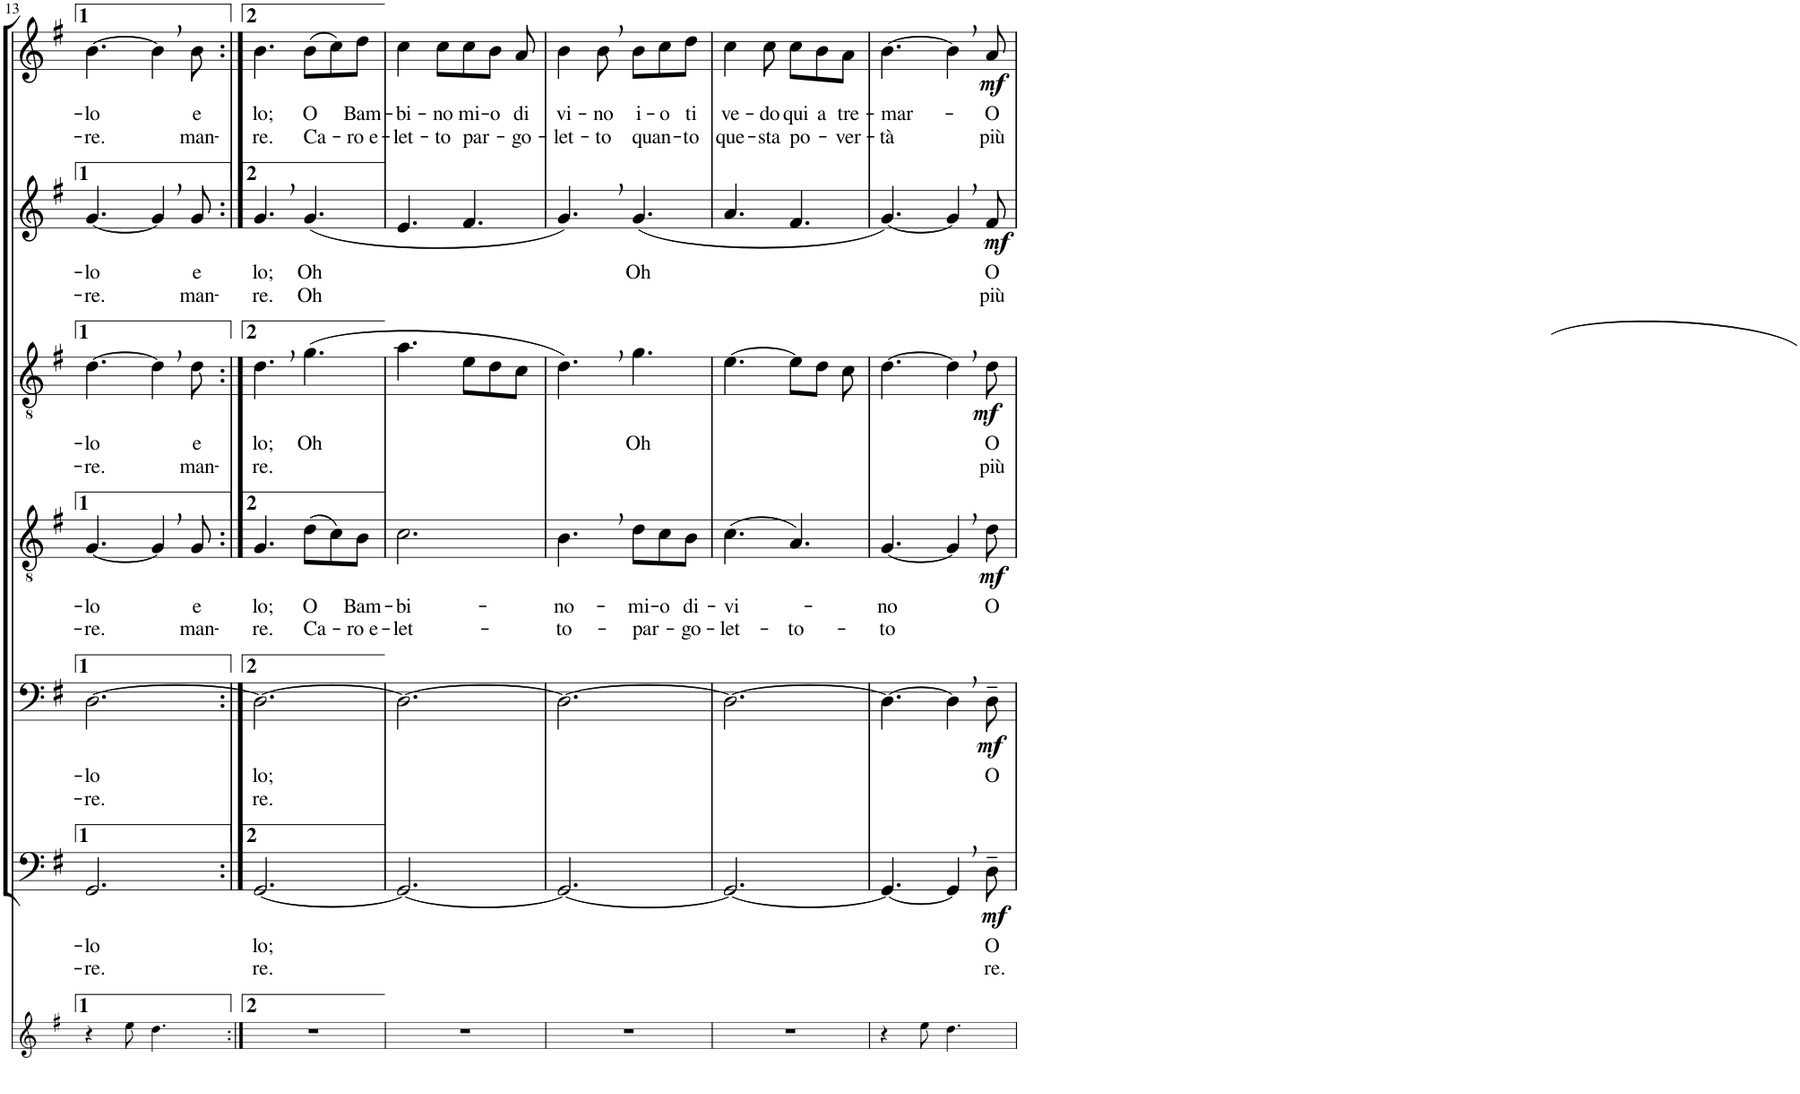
**kern	**kern	**text	**text	**dynam	**kern	**text	**text	**dynam	**kern	**text	**text	**dynam	**kern	**text	**text	**dynam	**kern	**text	**text	**dynam	**kern	**text	**text	**dynam
*part7	*part6	*part6	*part6	*part6	*part5	*part5	*part5	*part5	*part4	*part4	*part4	*part4	*part3	*part3	*part3	*part3	*part2	*part2	*part2	*part2	*part1	*part1	*part1	*part1
*staff7	*staff6	*staff6	*staff6	*staff6	*staff5	*staff5	*staff5	*staff5	*staff4	*staff4	*staff4	*staff4	*staff3	*staff3	*staff3	*staff3	*staff2	*staff2	*staff2	*staff2	*staff1	*staff1	*staff1	*staff1
*I"Campane	*I"Bassi II	*	*	*	*I"Bassi I	*	*	*	*I"Tenori II	*	*	*	*I"Tenori I	*	*	*	*I"Contralti	*	*	*	*I"Soprani	*	*	*
!!LO:PB:g=z
*clefG2	*clefF4	*	*	*	*clefF4	*	*	*	*clefGv2	*	*	*	*clefGv2	*	*	*	*clefG2	*	*	*	*clefG2	*	*	*
*	*	*	*	*	*	*	*	*	*	*	*	*	*	*	*	*	*	*	*	*	*Trd1c2	*	*	*
*k[f#]	*k[f#]	*	*	*	*k[f#]	*	*	*	*k[f#]	*	*	*	*k[f#]	*	*	*	*k[f#]	*	*	*	*k[f#]	*	*	*
*G:	*G:	*	*	*	*G:	*	*	*	*G:	*	*	*	*G:	*	*	*	*G:	*	*	*	*G:	*	*	*
*M6/8	*M6/8	*	*	*	*M6/8	*	*	*	*M6/8	*	*	*	*M6/8	*	*	*	*M6/8	*	*	*	*M6/8	*	*	*
=13	=13	=13	=13	=13	=13	=13	=13	=13	=13	=13	=13	=13	=13	=13	=13	=13	=13	=13	=13	=13	=13	=13	=13	=13
!	!	!LO:LY:b	!LO:LY:b	!	!	!LO:LY:b	!LO:LY:b	!	!	!LO:LY:b	!LO:LY:b	!	!	!LO:LY:b	!LO:LY:b	!	!	!LO:LY:b	!LO:LY:b	!	!	!LO:LY:b	!LO:LY:b	!
4r	2.GG/	-lo	-re.	.	[2.D\	-lo	-re.	.	[4.G/	-lo	-re.	.	[4.d\	-lo	-re.	.	[4.g/	-lo	-re.	.	[4.b\	-lo	-re.	.
8ee\	.	.	.	.	.	.	.	.	.	.	.	.	.	.	.	.	.	.	.	.	.	.	.	.
4.dd\	.	.	.	.	.	.	.	.	4G,/]	.	.	.	4d,\]	.	.	.	4g,/]	.	.	.	4b,\]	.	.	.
!	!	!	!	!	!	!	!	!	!	!LO:LY:b	!LO:LY:b	!	!	!LO:LY:b	!LO:LY:b	!	!	!LO:LY:b	!LO:LY:b	!	!	!LO:LY:b	!LO:LY:b	!
.	.	.	.	.	.	.	.	.	8G/	e	man-	.	8d\	e	man-	.	8g/	e	man-	.	8b\	e	man-	.
=14:|!	=14:|!	=14:|!	=14:|!	=14:|!	=14:|!	=14:|!	=14:|!	=14:|!	=14:|!	=14:|!	=14:|!	=14:|!	=14:|!	=14:|!	=14:|!	=14:|!	=14:|!	=14:|!	=14:|!	=14:|!	=14:|!	=14:|!	=14:|!	=14:|!
!	!	!LO:LY:b	!LO:LY:b	!	!	!LO:LY:b	!LO:LY:b	!	!	!LO:LY:b	!LO:LY:b	!	!	!LO:LY:b	!LO:LY:b	!	!	!LO:LY:b	!LO:LY:b	!	!	!LO:LY:b	!LO:LY:b	!
2.r	[2.GG/	lo;	re.	.	2.D\_	lo;	re.	.	4.G/	lo;	-re.	.	4.d,\	lo;	-re.	.	4.g,/	lo;	-re.	.	4.b\	lo;	re.	.
!	!	!	!	!	!	!	!	!	!	!LO:LY:b	!LO:LY:b	!	!	!LO:LY:b	!	!	!	!LO:LY:b	!LO:LY:b	!	!	!LO:LY:b	!LO:LY:b	!
.	.	.	.	.	.	.	.	.	(8d\L	O	Ca-	.	(4.g\	Oh	.	.	(4.g/	Oh	Oh	.	(8b\L	-O	Ca-	.
.	.	.	.	.	.	.	.	.	8c\)	.	.	.	.	.	.	.	.	.	.	.	8cc\)	.	.	.
!	!	!	!	!	!	!	!	!	!	!LO:LY:b	!LO:LY:b	!	!	!	!	!	!	!	!	!	!	!LO:LY:b	!LO:LY:b	!
.	.	.	.	.	.	.	.	.	8B\J	Bam-	-ro e-	.	.	.	.	.	.	.	.	.	8dd\J	Bam-	-ro e-	.
=15	=15	=15	=15	=15	=15	=15	=15	=15	=15	=15	=15	=15	=15	=15	=15	=15	=15	=15	=15	=15	=15	=15	=15	=15
!	!	!	!	!	!	!	!	!	!	!LO:LY:b	!LO:LY:b	!	!	!	!	!	!	!	!	!	!	!LO:LY:b	!LO:LY:b	!
2.r	2.GG/_	.	.	.	2.D\_	.	.	.	2.c\	-bi-	-let-	.	4.a\	.	.	.	4.e/	.	.	.	4cc\	-bi-	-let-	.
!	!	!	!	!	!	!	!	!	!	!	!	!	!	!	!	!	!	!	!	!	!	!LO:LY:b	!LO:LY:b	!
.	.	.	.	.	.	.	.	.	.	.	.	.	.	.	.	.	.	.	.	.	8cc\L	-no	-to	.
!	!	!	!	!	!	!	!	!	!	!	!	!	!	!	!	!	!	!	!	!	!	!LO:LY:b	!LO:LY:b	!
.	.	.	.	.	.	.	.	.	.	.	.	.	8e\L	.	.	.	4.f#/	.	.	.	8cc\	mi-	par-	.
!	!	!	!	!	!	!	!	!	!	!	!	!	!	!	!	!	!	!	!	!	!	!LO:LY:b	!	!
.	.	.	.	.	.	.	.	.	.	.	.	.	8d\	.	.	.	.	.	.	.	8b\J	-o	.	.
!	!	!	!	!	!	!	!	!	!	!	!	!	!	!	!	!	!	!	!	!	!	!LO:LY:b	!LO:LY:b	!
.	.	.	.	.	.	.	.	.	.	.	.	.	8c\J	.	.	.	.	.	.	.	8a/	di	-go-	.
=16	=16	=16	=16	=16	=16	=16	=16	=16	=16	=16	=16	=16	=16	=16	=16	=16	=16	=16	=16	=16	=16	=16	=16	=16
!	!	!	!	!	!	!	!	!	!	!LO:LY:b	!LO:LY:b	!	!	!	!	!	!	!	!	!	!	!LO:LY:b	!LO:LY:b	!
2.r	2.GG/_	.	.	.	2.D\_	.	.	.	4.B,\	-no-	-to-	.	4.d,\)	.	.	.	4.g,/)	.	.	.	4b\	vi-	-let-	.
!	!	!	!	!	!	!	!	!	!	!	!	!	!	!	!	!	!	!	!	!	!	!LO:LY:b	!LO:LY:b	!
.	.	.	.	.	.	.	.	.	.	.	.	.	.	.	.	.	.	.	.	.	8b,\	-no	-to	.
!	!	!	!	!	!	!	!	!	!	!LO:LY:b	!LO:LY:b	!	!	!LO:LY:b	!	!	!	!LO:LY:b	!	!	!	!LO:LY:b	!LO:LY:b	!
.	.	.	.	.	.	.	.	.	8d\L	-mi-	-par-	.	(4.g\	Oh	.	.	(4.g/	Oh	.	.	8b\L	i-	quan-	.
!	!	!	!	!	!	!	!	!	!	!LO:LY:b	!	!	!	!	!	!	!	!	!	!	!	!LO:LY:b	!	!
.	.	.	.	.	.	.	.	.	8c\	-o	.	.	.	.	.	.	.	.	.	.	8cc\	-o	.	.
!	!	!	!	!	!	!	!	!	!	!LO:LY:b	!LO:LY:b	!	!	!	!	!	!	!	!	!	!	!LO:LY:b	!LO:LY:b	!
.	.	.	.	.	.	.	.	.	8B\J	di-	-go-	.	.	.	.	.	.	.	.	.	8dd\J	ti	-to	.
=17	=17	=17	=17	=17	=17	=17	=17	=17	=17	=17	=17	=17	=17	=17	=17	=17	=17	=17	=17	=17	=17	=17	=17	=17
!	!	!	!	!	!	!	!	!	!	!LO:LY:b	!LO:LY:b	!	!	!	!	!	!	!	!	!	!	!LO:LY:b	!LO:LY:b	!
2.r	2.GG/_	.	.	.	2.D\_	.	.	.	(4.c\	-vi-	-let-	.	[4.e\	.	.	.	4.a/	.	.	.	4cc\	ve-	que-	.
!	!	!	!	!	!	!	!	!	!	!	!	!	!	!	!	!	!	!	!	!	!	!LO:LY:b	!LO:LY:b	!
.	.	.	.	.	.	.	.	.	.	.	.	.	.	.	.	.	.	.	.	.	8cc\	-do	-sta	.
!	!	!	!	!	!	!	!	!	!	!	!LO:LY:b	!	!	!	!	!	!	!	!	!	!	!LO:LY:b	!LO:LY:b	!
.	.	.	.	.	.	.	.	.	4.A/)	.	-to-	.	8e\L]	.	.	.	4.f#/	.	.	.	8cc\L	qui	po-	.
!	!	!	!	!	!	!	!	!	!	!	!	!	!	!	!	!	!	!	!	!	!	!LO:LY:b	!	!
.	.	.	.	.	.	.	.	.	.	.	.	.	8d\J	.	.	.	.	.	.	.	8b\	a	.	.
!	!	!	!	!	!	!	!	!	!	!	!	!	!	!	!	!	!	!	!	!	!	!LO:LY:b	!LO:LY:b	!
.	.	.	.	.	.	.	.	.	.	.	.	.	8c\	.	.	.	.	.	.	.	8a\J	tre-	-ver-	.
=18	=18	=18	=18	=18	=18	=18	=18	=18	=18	=18	=18	=18	=18	=18	=18	=18	=18	=18	=18	=18	=18	=18	=18	=18
!	!	!	!	!	!	!	!	!	!	!LO:LY:b	!LO:LY:b	!	!	!	!	!	!	!	!	!	!	!LO:LY:b	!LO:LY:b	!
4r	4.GG/_	.	.	.	4.D\_	.	.	.	[4.G/	-no	-to	.	[4.d\)	.	.	.	[4.g/)	.	.	.	[4.b\	-mar-	-tà	.
8ee\	.	.	.	.	.	.	.	.	.	.	.	.	.	.	.	.	.	.	.	.	.	.	.	.
4.dd\	4GG,/]	.	.	.	4D,\]	.	.	.	4G,/]	.	.	.	4d,\]	.	.	.	4g,/]	.	.	.	4b,\]	.	.	.
!	!	!LO:LY:b	!LO:LY:b	!LO:DY:b	!	!LO:LY:b	!	!LO:DY:b	!	!LO:LY:b	!	!LO:DY:b	!	!LO:LY:b	!LO:LY:b	!LO:DY:b	!	!LO:LY:b	!LO:LY:b	!LO:DY:b	!	!LO:LY:b	!LO:LY:b	!LO:DY:b
.	8D~\	-O	-re.	mf	8D~\	O	.	mf	8d\	O	.	mf	8d\	O	più	mf	8f#/	O	più	mf	8a/	-O	più	mf
=	=	=	=	=	=	=	=	=	=	=	=	=	=	=	=	=	=	=	=	=	=	=	=	=
*-	*-	*-	*-	*-	*-	*-	*-	*-	*-	*-	*-	*-	*-	*-	*-	*-	*-	*-	*-	*-	*-	*-	*-	*-
